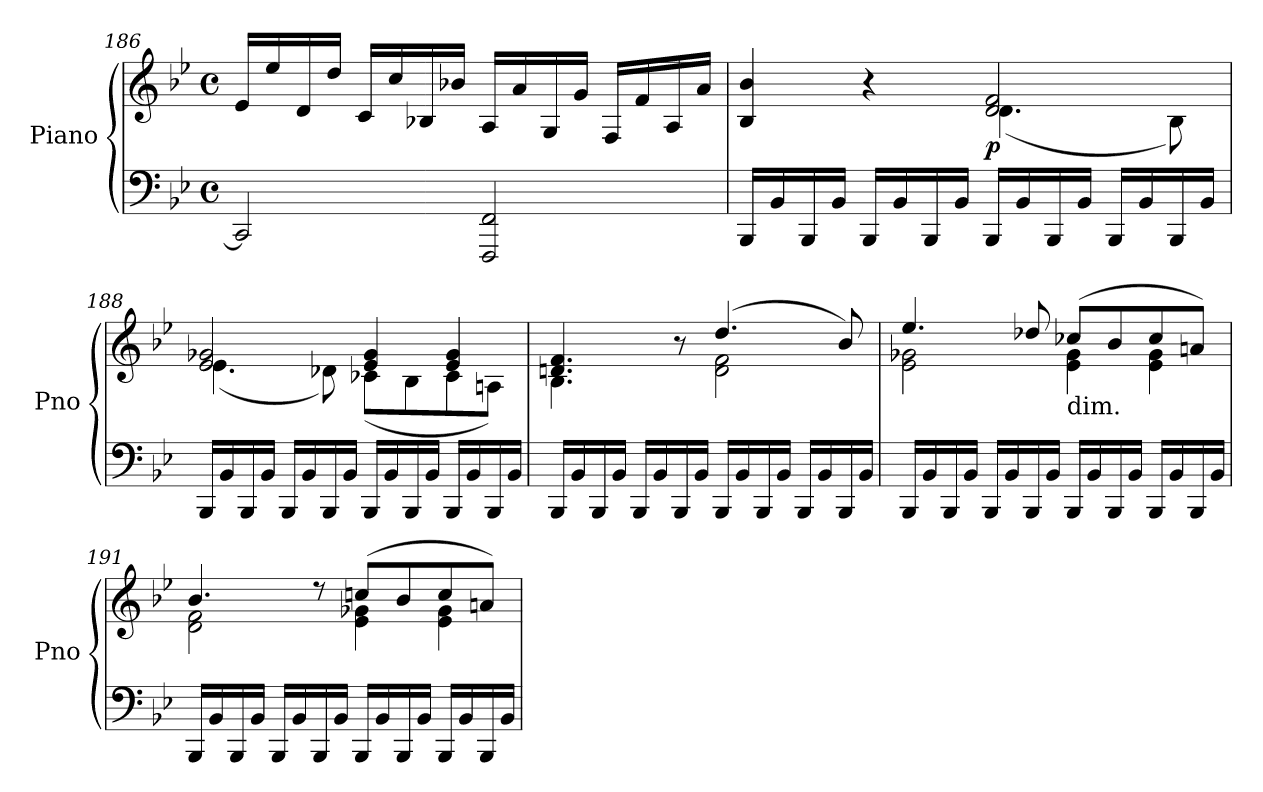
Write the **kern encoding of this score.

**kern	**kern	**dynam
*part1	*part1	*part1
*staff2	*staff1	*staff1/2
*I"Piano	*	*
*I'Pno	*	*
*clefF4	*clefG2	*
*k[b-e-]	*k[b-e-]	*
*B-:	*B-:	*
*M4/4	*M4/4	*
*met(c)	*met(c)	*
=186	=186	=186
2CC/]	16e-/LL	.
.	16ee-/	.
.	16d/	.
.	16dd/JJ	.
.	16c/LL	.
.	16cc/	.
.	16B-X/	.
.	16b-X/JJ	.
2FFF/ 2FF/	16A/LL	.
.	16a/	.
.	16G/	.
.	16g/JJ	.
.	16F/LL	.
.	16f/	.
.	16A/	.
.	16a/JJ	.
=187	=187	=187
*	*^	*
16BBB-/LL	4B-/ 4b-/	2ryy	.
16BB-/	.	.	.
16BBB-/	.	.	.
16BB-/JJ	.	.	.
16BBB-/LL	4r	.	.
16BB-/	.	.	.
16BBB-/	.	.	.
16BB-/JJ	.	.	.
!	!	!	!LO:DY:b
16BBB-/LL	2d/ 2f/	(<4.d\	p
16BB-/	.	.	.
16BBB-/	.	.	.
16BB-/JJ	.	.	.
16BBB-/LL	.	.	.
16BB-/	.	.	.
16BBB-/	.	8B-\)	.
16BB-/JJ	.	.	.
=188	=188	=188	=188
16BBB-/LL	2e-/ 2g-X/	(<4.e-\	.
16BB-/	.	.	.
16BBB-/	.	.	.
16BB-/JJ	.	.	.
16BBB-/LL	.	.	.
16BB-/	.	.	.
16BBB-/	.	8d-X\)	.
16BB-/JJ	.	.	.
16BBB-/LL	4e-/ 4g-/	(<8c-X\L	.
16BB-/	.	.	.
16BBB-/	.	8B-\	.
16BB-/JJ	.	.	.
16BBB-/LL	4e-/ 4g-/	8c-\	.
16BB-/	.	.	.
16BBB-/	.	8An\J)	.
16BB-/JJ	.	.	.
=189	=189	=189	=189
16BBB-/LL	4.dn/ 4.f/	4.B-\	.
16BB-/	.	.	.
16BBB-/	.	.	.
16BB-/JJ	.	.	.
16BBB-/LL	.	.	.
16BB-/	.	.	.
16BBB-/	8r	8ryy	.
16BB-/JJ	.	.	.
16BBB-/LL	(>4.dd/	2d\ 2f\	.
16BB-/	.	.	.
16BBB-/	.	.	.
16BB-/JJ	.	.	.
16BBB-/LL	.	.	.
16BB-/	.	.	.
16BBB-/	8b-/)	.	.
16BB-/JJ	.	.	.
=190	=190	=190	=190
16BBB-/LL	4.ee-/	2e-\ 2g-X\	.
16BB-/	.	.	.
16BBB-/	.	.	.
16BB-/JJ	.	.	.
16BBB-/LL	.	.	.
16BB-/	.	.	.
16BBB-/	8dd-X/	.	.
16BB-/JJ	.	.	.
!	!LO:TX:b:t=dim.	!	!
16BBB-/LL	(>8cc-X/L	4e-\ 4g-\	.
16BB-/	.	.	.
16BBB-/	8b-/	.	.
16BB-/JJ	.	.	.
16BBB-/LL	8cc-/	4e-\ 4g-\	.
16BB-/	.	.	.
16BBB-/	8an/J)	.	.
16BB-/JJ	.	.	.
=191	=191	=191	=191
16BBB-/LL	4.b-/	2d\ 2f\	.
16BB-/	.	.	.
16BBB-/	.	.	.
16BB-/JJ	.	.	.
16BBB-/LL	.	.	.
16BB-/	.	.	.
16BBB-/	8r	.	.
16BB-/JJ	.	.	.
16BBB-/LL	(>8ccn/L	4e-\ 4g-X\	.
16BB-/	.	.	.
16BBB-/	8b-/	.	.
16BB-/JJ	.	.	.
16BBB-/LL	8cc/	4e-\ 4g-\	.
16BB-/	.	.	.
16BBB-/	8an/J)	.	.
16BB-/JJ	.	.	.
*	*v	*v	*
=	=	=
*-	*-	*-
